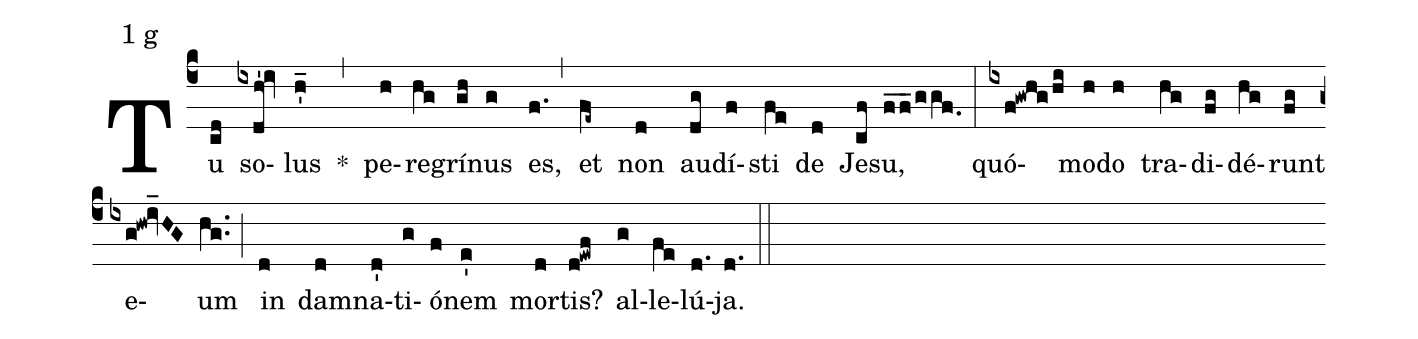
mode:1 g;
%%
(c4) Tu(cd) so(ixdh'!iv)lus(h'_) *(,) pe(h)re(hg)grí(gh)nus(g) es,(f.) (,) et(fe~) non(d) au(dg)dí(f)sti(fe) de(d) Je(cf)su,(f_/f_/ggf.0) (:) quó(ixf!gwhg/hi)mo(h)do(h) tra(hg)di(fg)dé(hg)runt(fg) e(ixg!hw!iv_HG)um(hg..) (;) in(d) da(d)mna(d')ti(g)ó(f)nem(e') mor(d)tis?(d!ewf) al(g)le(fe)lú(d.)ja.(d.) (::)
